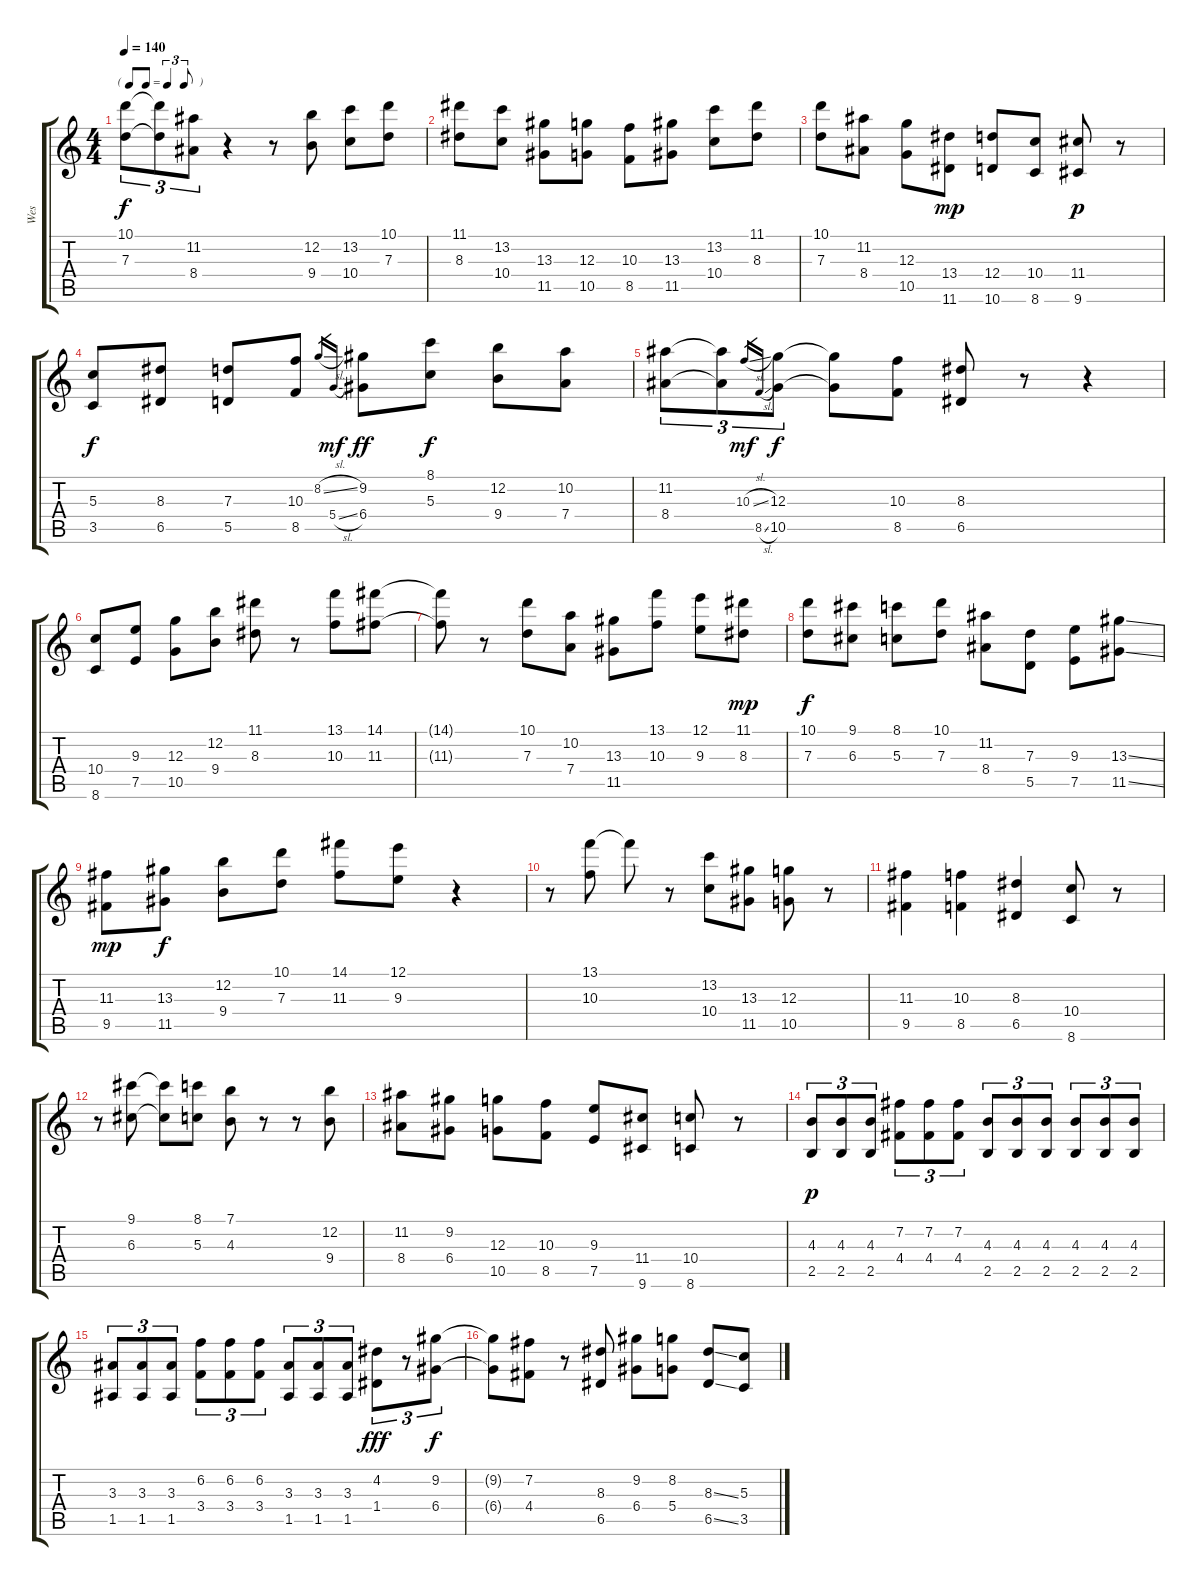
\track ("Wes" "Wes") {instrument electricguitarjazz}
\staff {score tabs}
\tuning (E4 B3 G3 D3 A2 E2) {hide}
\ts (4 4)
\tf triplet8th
\tempo 140
\clef g2
\ks c
(10.1 7.3).8{tu (3 2) dy f} (10.1{t} 7.3{t}).8{tu (3 2)} (11.2 8.4).8{tu (3 2)} r.4 r.8 (12.2 9.4).8 (13.2 10.4).8 (10.1 7.3).8 |
(11.1 8.3).8 (13.2 10.4).8 (13.3 11.5).8 (12.3 10.5).8 (10.3 8.5).8 (13.3 11.5).8 (13.2 10.4).8 (11.1 8.3).8 |
(10.1 7.3).8 (11.2 8.4).8 (12.3 10.5).8 (13.4 11.6).8{dy mp} (12.4 10.6).8 (10.4 8.6).8 (11.4 9.6).8{dy p} r.8 |
(5.3 3.5).8{dy f} (8.3 6.5).8 (7.3 5.5).8 (10.3 8.5).8 8.2{sl}.16{gr} 5.4{sl}.16{gr dy mf} (9.2 6.4).8{dy ff} (8.1 5.3).8{dy f} (12.2 9.4).8 (10.2 7.4).8 |
(11.2 8.4).8{tu (3 2)} (11.2{t} 8.4{t}).8{tu (3 2)} 10.3{sl}.16{gr dy mf} 8.5{sl}.16{gr} (12.3 10.5).8{tu (3 2) dy f} (12.3{t} 10.5{t}).8 (10.3 8.5).8 (8.3 6.5).8 r.8 r.4 |
(10.4 8.6).8 (9.3 7.5).8 (12.3 10.5).8 (12.2 9.4).8 (11.1 8.3).8 r.8 (13.1 10.3).8 (14.1 11.3).8 |
(14.1{t} 11.3{t}).8 r.8 (10.1 7.3).8 (10.2 7.4).8 (13.3 11.5).8 (13.1 10.3).8 (12.1 9.3).8 (11.1 8.3).8{dy mp} |
(10.1 7.3).8{dy f} (9.1 6.3).8 (8.1 5.3).8 (10.1 7.3).8 (11.2 8.4).8 (7.3 5.5).8 (9.3 7.5).8 (13.3{ss} 11.5{ss}).8 |
(11.3 9.5).8{dy mp} (13.3 11.5).8{dy f} (12.2 9.4).8 (10.1 7.3).8 (14.1 11.3).8 (12.1 9.3).8 r.4 |
r.8 (13.1 10.3).8 13.1{t}.8 r.8 (13.2 10.4).8 (13.3 11.5).8 (12.3 10.5).8 r.8 |
(11.3 9.5).4 (10.3 8.5).4 (8.3 6.5).4 (10.4 8.6).8 r.8 |
r.8 (9.1 6.3).8 (9.1{t} 6.3{t}).8 (8.1 5.3).8 (7.1 4.3).8 r.8 r.8 (12.2 9.4).8 |
(11.2 8.4).8 (9.2 6.4).8 (12.3 10.5).8 (10.3 8.5).8 (9.3 7.5).8 (11.4 9.6).8 (10.4 8.6).8 r.8 |
(4.3 2.5).8{tu (3 2) dy p} (4.3 2.5).8{tu (3 2)} (4.3 2.5).8{tu (3 2)} (7.2 4.4).8{tu (3 2)} (7.2 4.4).8{tu (3 2)} (7.2 4.4).8{tu (3 2)} (4.3 2.5).8{tu (3 2)} (4.3 2.5).8{tu (3 2)} (4.3 2.5).8{tu (3 2)} (4.3 2.5).8{tu (3 2)} (4.3 2.5).8{tu (3 2)} (4.3 2.5).8{tu (3 2)} |
(3.3 1.5).8{tu (3 2)} (3.3 1.5).8{tu (3 2)} (3.3 1.5).8{tu (3 2)} (6.2 3.4).8{tu (3 2)} (6.2 3.4).8{tu (3 2)} (6.2 3.4).8{tu (3 2)} (3.3 1.5).8{tu (3 2)} (3.3 1.5).8{tu (3 2)} (3.3 1.5).8{tu (3 2)} (4.2 1.4).8{tu (3 2) dy fff} r.8{tu (3 2)} (9.2 6.4).8{tu (3 2) dy f} |
(9.2{t} 6.4{t}).8 (7.2 4.4).8 r.8 (8.3 6.5).8 (9.2 6.4).8 (8.2 5.4).8 (8.3{ss} 6.5{ss}).8 (5.3{ss} 3.5{ss}).8
